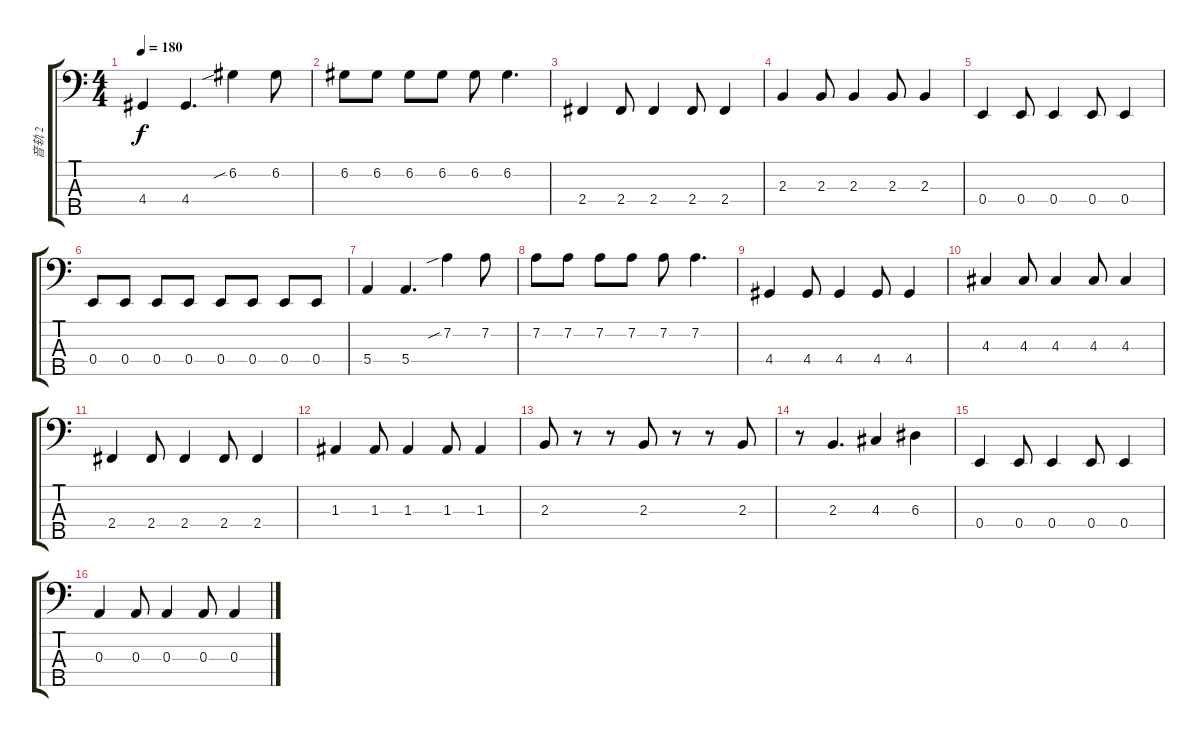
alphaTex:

\track ("音轨 2" "音轨 2") {instrument electricbassfinger}
\staff {score tabs}
\tuning (G2 D2 A1 E1 B0) {hide}
\ts (4 4)
\tempo 180
\clef f4
\ks c
4.4.4{dy f} 4.4.4{d} 6.2{sib}.4 6.2.8 |
6.2.8 6.2.8 6.2.8 6.2.8 6.2.8 6.2.4{d} |
2.4.4 2.4.8 2.4.4 2.4.8 2.4.4 |
2.3.4 2.3.8 2.3.4 2.3.8 2.3.4 |
0.4.4 0.4.8 0.4.4 0.4.8 0.4.4 |
0.4.8 0.4.8 0.4.8 0.4.8 0.4.8 0.4.8 0.4.8 0.4.8 |
5.4.4 5.4.4{d} 7.2{sib}.4 7.2.8 |
7.2.8 7.2.8 7.2.8 7.2.8 7.2.8 7.2.4{d} |
4.4.4 4.4.8 4.4.4 4.4.8 4.4.4 |
4.3.4 4.3.8 4.3.4 4.3.8 4.3.4 |
2.4.4 2.4.8 2.4.4 2.4.8 2.4.4 |
1.3.4 1.3.8 1.3.4 1.3.8 1.3.4 |
2.3.8 r.8 r.8 2.3.8 r.8 r.8 2.3.8 |
r.8 2.3.4{d} 4.3.4 6.3.4 |
0.4.4 0.4.8 0.4.4 0.4.8 0.4.4 |
0.3.4 0.3.8 0.3.4 0.3.8 0.3.4
